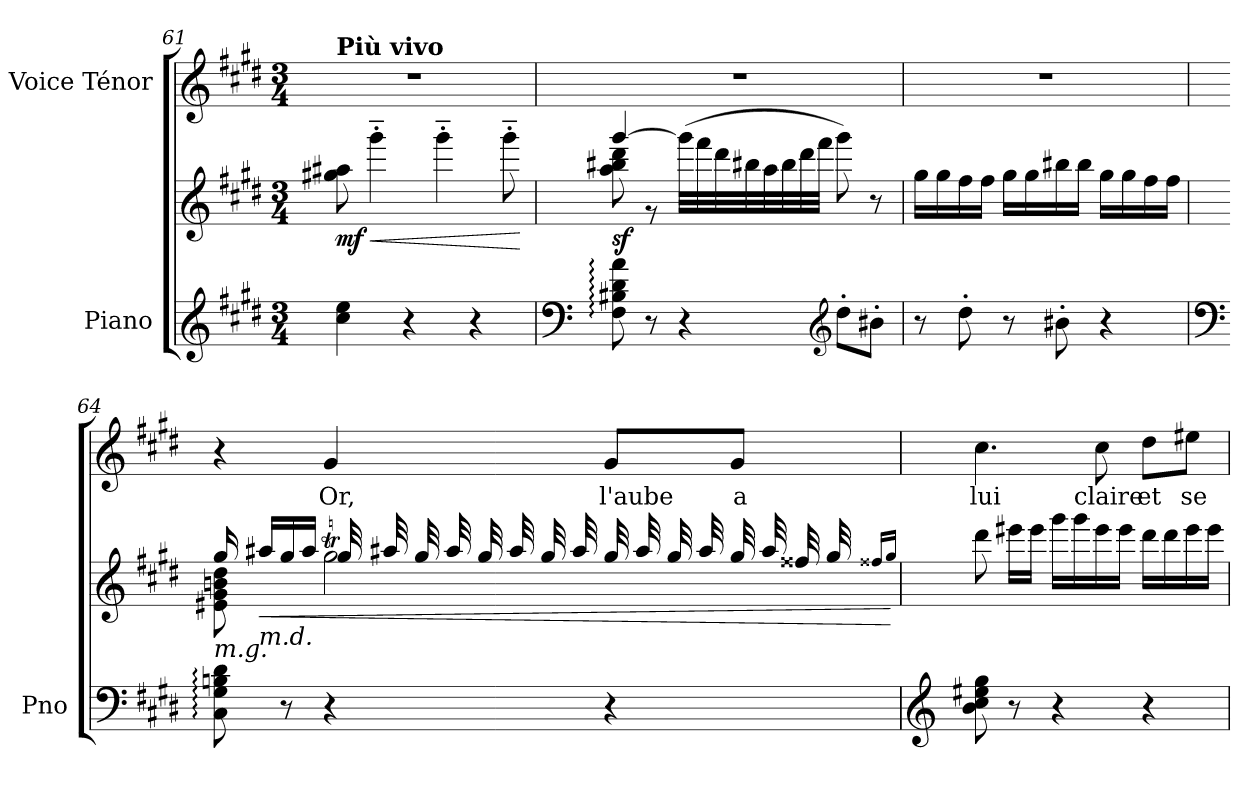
**kern	**kern	**dynam	**kern	**text
*part2	*part2	*part2	*part1	*part1
*staff3	*staff2	*staff2/3	*staff1	*staff1
*I"Piano	*	*	*I"Voice Ténor	*
*I'Pno	*	*	*	*
*clefG2	*clefG2	*	*clefG2	*
*k[f#c#g#d#]	*k[f#c#g#d#]	*	*k[f#c#g#d#]	*
*M3/4	*M3/4	*	*M3/4	*
=61	=61	=61	=61	=61
!	!	!	!LO:TX:a:B:t=Più vivo	!
!	!	!LO:HP:b	!	!
!	!	!LO:DY:n=1:b	!	!
4cc#\ 4ee\	8gg#X\ 8aa#X\	< mf	2.r	.
.	4ggg#'~\	.	.	.
4r	.	.	.	.
.	4ggg#'~\	.	.	.
4r	.	.	.	.
.	8ggg#'~\	.	.	.
.	.	[	.	.
!!LO:PB:g=z
=62	=62	=62	=62	=62
*clefF4	*	*	*	*
*	*^	*	*	*
!	!	!	!LO:DY:b	!	!
8F#\:: 8B#X\:: 8d#\:: 8a\::	[4ggg#/	8aa\ 8bb#X\ 8ddd#\	sf	2.r	.
8r	.	8r	.	.	.
4r	(32ggg#\LLL]	2ryy	.	.	.
.	32fff#\	.	.	.	.
.	32ddd#\	.	.	.	.
.	32bb#X\	.	.	.	.
.	32aa\	.	.	.	.
.	32bb#\	.	.	.	.
.	32ddd#\	.	.	.	.
.	32fff#\JJJ	.	.	.	.
*clefG2	*	*	*	*	*
8dd#'\L	8ggg#\)	.	.	.	.
8b#X'\J	8r	.	.	.	.
*	*v	*v	*	*	*
=63	=63	=63	=63	=63
8r	16gg#\LL	.	2.r	.
.	16gg#\	.	.	.
8dd#'\	16ff#\	.	.	.
.	16ff#\JJ	.	.	.
8r	16gg#\LL	.	.	.
.	16gg#\	.	.	.
8b#X'\	16bb#X\	.	.	.
.	16bb#\JJ	.	.	.
4r	16gg#\LL	.	.	.
.	16gg#\	.	.	.
.	16ff#\	.	.	.
.	16ff#\JJ	.	.	.
=64	=64	=64	=64	=64
*clefF4	*	*	*	*
*	*^	*	*	*
*	*	*^	*	*	*
!	!LO:TX:b:i:t=m.g.	!	!	!	!	!
8C#\:: 8G#\:: 8Bn\:: 8d#\::	16gg#/	8e#X\ 8g#\ 8bn\ 8dd#\	4ryy	.	4r	.
!	!LO:TX:b:i:t=m.d.	!	!	!	!	!
!	!	!	!	!LO:HP:b	!	!
.	16aa#X/LL	.	.	<	.	.
8r	16gg#/	2ryy	.	.	.	.
.	16aa#/JJ	.	.	.	.	.
!	!	!	!	!	!	!LO:LY:b
4r	2gg#t\	.	32gg#	.	4g#/	Or,
.	.	.	32aa#X!	.	.	.
.	.	.	32gg#!	.	.	.
.	.	.	32aa#!	.	.	.
.	.	.	32gg#!	.	.	.
.	.	.	32aa#!	.	.	.
.	.	.	32gg#!	.	.	.
.	.	.	32aa#!	.	.	.
!	!	!	!	!	!	!LO:LY:b
4r	.	.	32gg#!	.	8g#/L	l'aube
.	.	.	32aa#!	.	.	.
.	.	.	32gg#!	.	.	.
.	.	.	32aa#!	.	.	.
!	!	!	!	!	!	!LO:LY:b
.	.	8ryy	32gg#!	.	8g#/J	a
.	.	.	32aa#!	.	.	.
.	.	.	32ff##X!	.	.	.
.	.	.	32gg#!	.	.	.
*	*v	*v	*v	*	*	*
.	16qff##X/LL	.	.	.
.	16qgg#/JJ	.	.	.
.	.	[	.	.
!!LO:LB:g=z
=65	=65	=65	=65	=65
*clefG2	*	*	*	*
!	!	!	!	!LO:LY:b
8b\ 8cc#\ 8ee#X\ 8gg#\	8ddd#\	.	4.cc#\	lui
8r	16eee#X\LL	.	.	.
.	16eee#\JJ	.	.	.
4r	16ggg#\LL	.	.	.
.	16ggg#\	.	.	.
!	!	!	!	!LO:LY:b
.	16eee#\	.	8cc#\	claire
.	16eee#\JJ	.	.	.
!	!	!	!	!LO:LY:b
4r	16ddd#\LL	.	8dd#\L	et
.	16ddd#\	.	.	.
!	!	!	!	!LO:LY:b
.	16eee#\	.	8ee#X\J	se-
.	16eee#\JJ	.	.	.
=	=	=	=	=
*-	*-	*-	*-	*-
